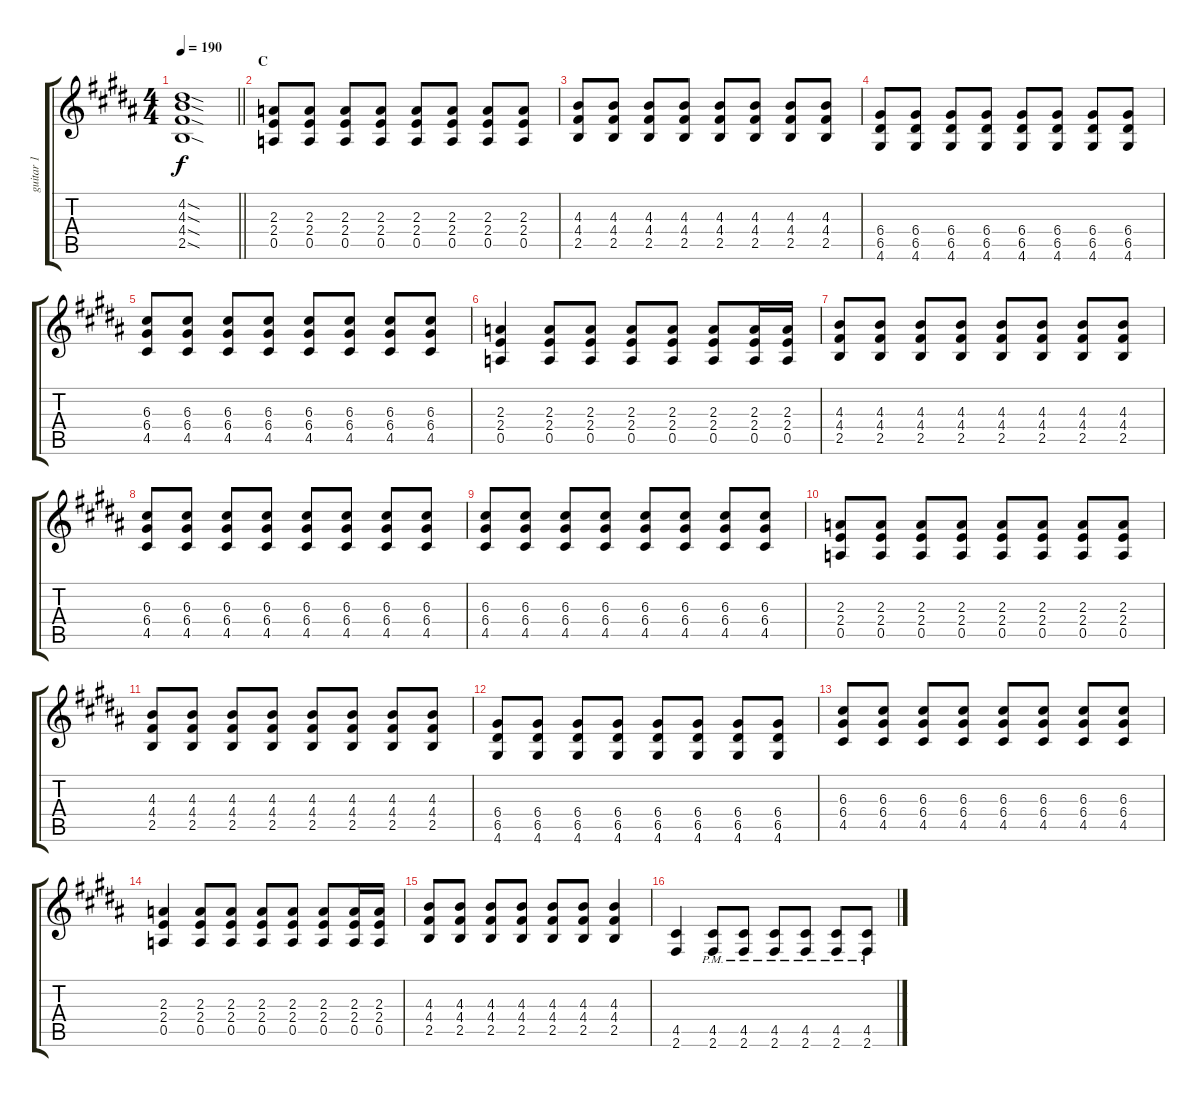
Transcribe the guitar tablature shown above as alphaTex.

\track ("guitar 1" "guitar 1") {instrument distortionguitar}
\staff {score tabs}
\tuning (E4 B3 G3 D3 A2 E2) {hide}
\ts (4 4)
\tempo 190
\clef g2
\barLineRight lightlight
\ks b
(4.2{sod} 4.3{sod} 4.4{sod} 2.5{sod}).1{dy f} |
\section ("" "C")
(2.3 2.4 0.5).8 (2.3 2.4 0.5).8 (2.3 2.4 0.5).8 (2.3 2.4 0.5).8 (2.3 2.4 0.5).8 (2.3 2.4 0.5).8 (2.3 2.4 0.5).8 (2.3 2.4 0.5).8 |
(4.3 4.4 2.5).8 (4.3 4.4 2.5).8 (4.3 4.4 2.5).8 (4.3 4.4 2.5).8 (4.3 4.4 2.5).8 (4.3 4.4 2.5).8 (4.3 4.4 2.5).8 (4.3 4.4 2.5).8 |
(6.4 6.5 4.6).8 (6.4 6.5 4.6).8 (6.4 6.5 4.6).8 (6.4 6.5 4.6).8 (6.4 6.5 4.6).8 (6.4 6.5 4.6).8 (6.4 6.5 4.6).8 (6.4 6.5 4.6).8 |
(6.3 6.4 4.5).8 (6.3 6.4 4.5).8 (6.3 6.4 4.5).8 (6.3 6.4 4.5).8 (6.3 6.4 4.5).8 (6.3 6.4 4.5).8 (6.3 6.4 4.5).8 (6.3 6.4 4.5).8 |
(2.3 2.4 0.5).4 (2.3 2.4 0.5).8 (2.3 2.4 0.5).8 (2.3 2.4 0.5).8 (2.3 2.4 0.5).8 (2.3 2.4 0.5).8 (2.3 2.4 0.5).16 (2.3 2.4 0.5).16 |
(4.3 4.4 2.5).8 (4.3 4.4 2.5).8 (4.3 4.4 2.5).8 (4.3 4.4 2.5).8 (4.3 4.4 2.5).8 (4.3 4.4 2.5).8 (4.3 4.4 2.5).8 (4.3 4.4 2.5).8 |
(6.3 6.4 4.5).8 (6.3 6.4 4.5).8 (6.3 6.4 4.5).8 (6.3 6.4 4.5).8 (6.3 6.4 4.5).8 (6.3 6.4 4.5).8 (6.3 6.4 4.5).8 (6.3 6.4 4.5).8 |
(6.3 6.4 4.5).8 (6.3 6.4 4.5).8 (6.3 6.4 4.5).8 (6.3 6.4 4.5).8 (6.3 6.4 4.5).8 (6.3 6.4 4.5).8 (6.3 6.4 4.5).8 (6.3 6.4 4.5).8 |
(2.3 2.4 0.5).8 (2.3 2.4 0.5).8 (2.3 2.4 0.5).8 (2.3 2.4 0.5).8 (2.3 2.4 0.5).8 (2.3 2.4 0.5).8 (2.3 2.4 0.5).8 (2.3 2.4 0.5).8 |
(4.3 4.4 2.5).8 (4.3 4.4 2.5).8 (4.3 4.4 2.5).8 (4.3 4.4 2.5).8 (4.3 4.4 2.5).8 (4.3 4.4 2.5).8 (4.3 4.4 2.5).8 (4.3 4.4 2.5).8 |
(6.4 6.5 4.6).8 (6.4 6.5 4.6).8 (6.4 6.5 4.6).8 (6.4 6.5 4.6).8 (6.4 6.5 4.6).8 (6.4 6.5 4.6).8 (6.4 6.5 4.6).8 (6.4 6.5 4.6).8 |
(6.3 6.4 4.5).8 (6.3 6.4 4.5).8 (6.3 6.4 4.5).8 (6.3 6.4 4.5).8 (6.3 6.4 4.5).8 (6.3 6.4 4.5).8 (6.3 6.4 4.5).8 (6.3 6.4 4.5).8 |
(2.3 2.4 0.5).4 (2.3 2.4 0.5).8 (2.3 2.4 0.5).8 (2.3 2.4 0.5).8 (2.3 2.4 0.5).8 (2.3 2.4 0.5).8 (2.3 2.4 0.5).16 (2.3 2.4 0.5).16 |
(4.3 4.4 2.5).8 (4.3 4.4 2.5).8 (4.3 4.4 2.5).8 (4.3 4.4 2.5).8 (4.3 4.4 2.5).8 (4.3 4.4 2.5).8 (4.3 4.4 2.5).4 |
(4.5 2.6).4 (4.5{pm} 2.6{pm}).8 (4.5{pm} 2.6{pm}).8 (4.5{pm} 2.6{pm}).8 (4.5{pm} 2.6{pm}).8 (4.5{pm} 2.6{pm}).8 (4.5{pm} 2.6{pm}).8
